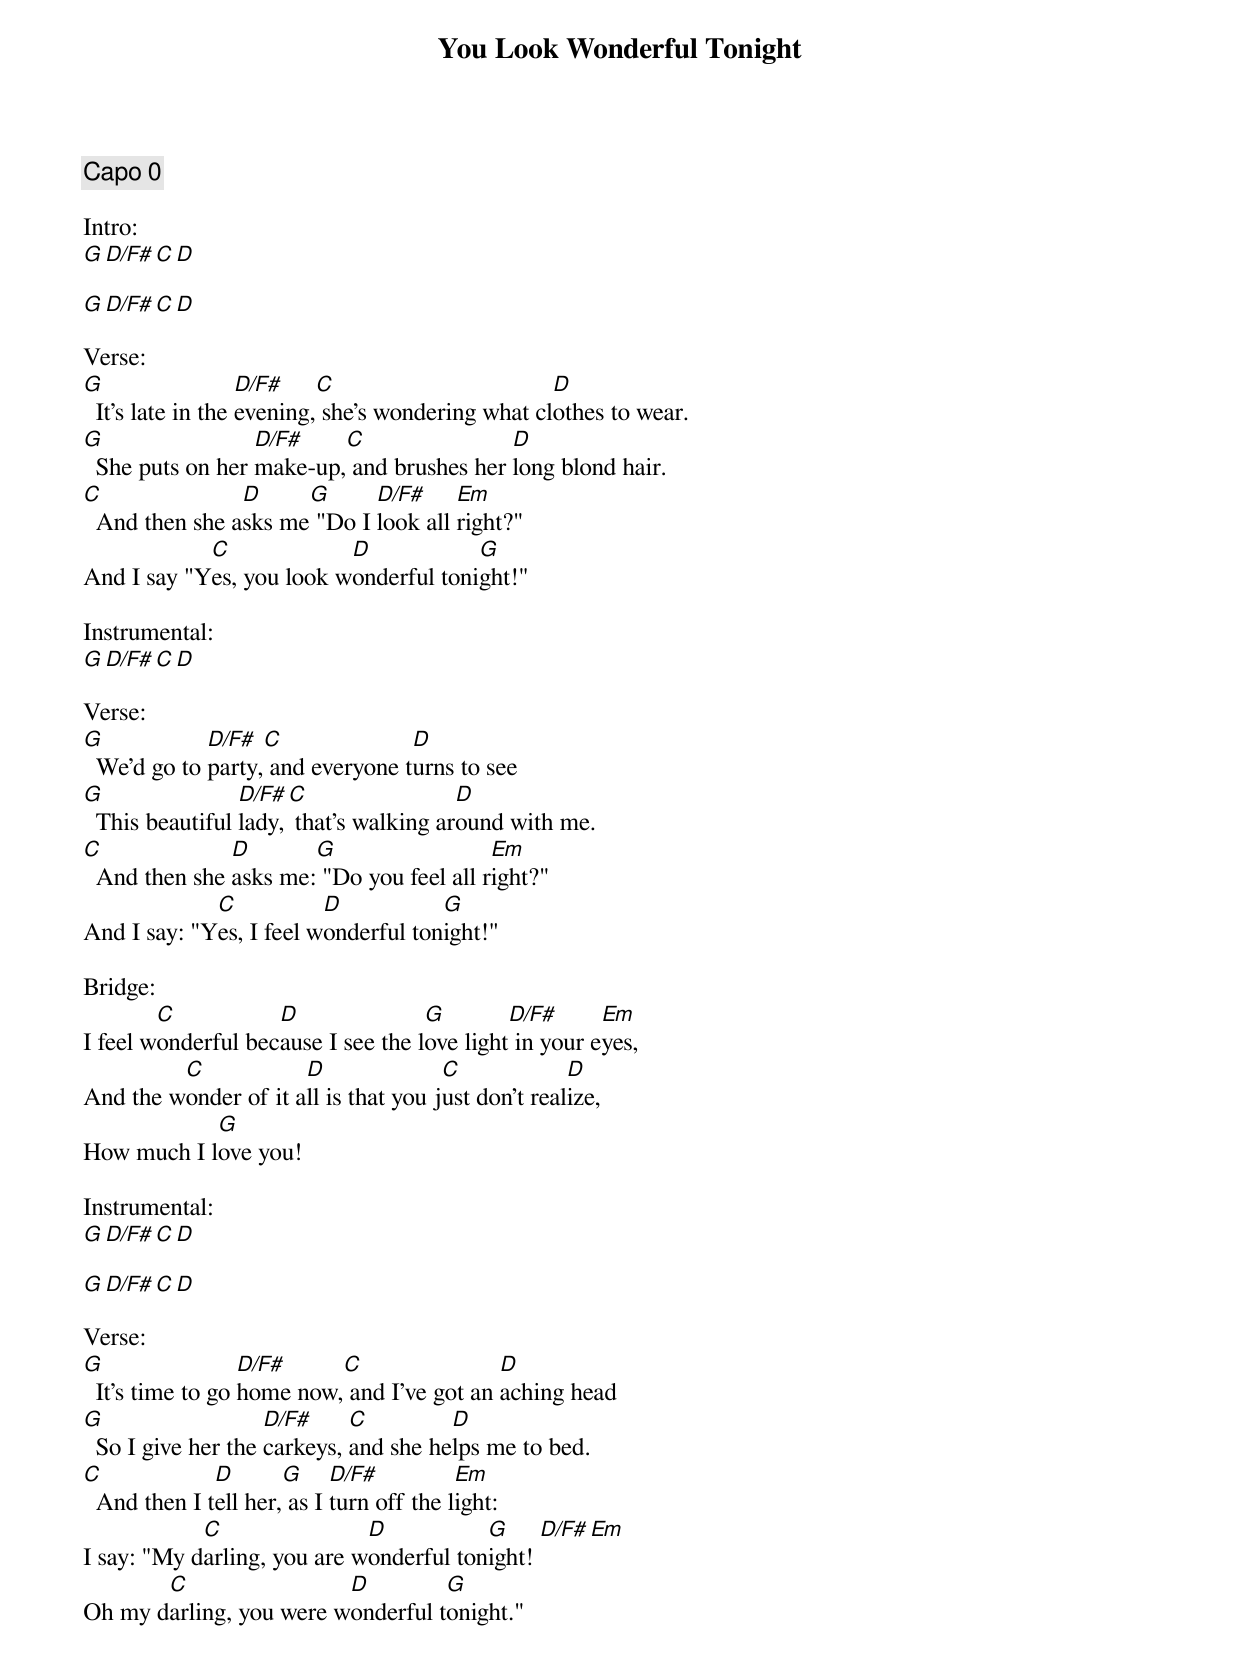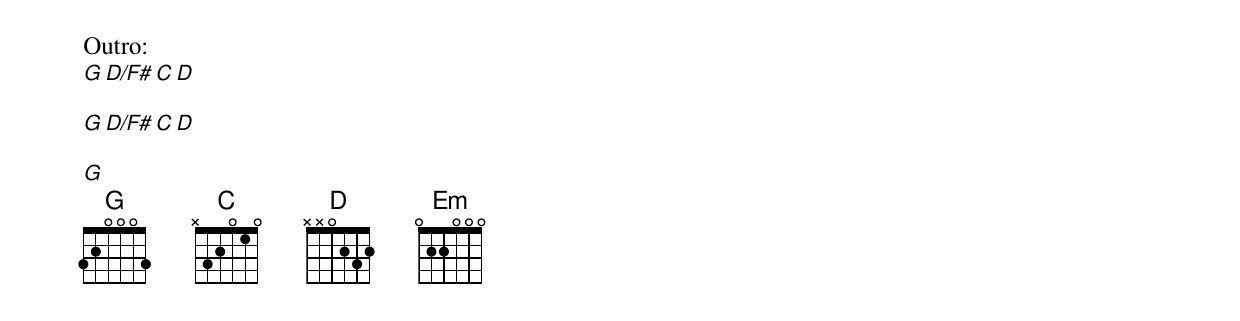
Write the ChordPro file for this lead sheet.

{title:You Look Wonderful Tonight}
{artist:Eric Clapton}
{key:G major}
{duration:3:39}
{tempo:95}
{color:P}

{comment: Capo 0}

Intro:
[G][D/F#][C][D]

[G][D/F#][C][D]

Verse:
[G]  It's late in the [D/F#]evening,[C] she's wondering what cl[D]othes to wear.
[G]  She puts on her [D/F#]make-up,[C] and brushes her [D]long blond hair.
[C]  And then she a[D]sks me[G] "Do I [D/F#]look all [Em]right?"
And I say "Y[C]es, you look w[D]onderful toni[G]ght!"

Instrumental:
[G][D/F#][C][D]

Verse:
[G]  We'd go to [D/F#]party,[C] and everyone t[D]urns to see
[G]  This beautiful [D/F#]lady,[C] that's walking ar[D]ound with me.
[C]  And then she [D]asks me:[G] "Do you feel all r[Em]ight?"
And I say: "Y[C]es, I feel w[D]onderful ton[G]ight!"

Bridge:
I feel w[C]onderful bec[D]ause I see the l[G]ove light[D/F#] in your e[Em]yes,
And the w[C]onder of it a[D]ll is that you j[C]ust don't real[D]ize,
How much I l[G]ove you!

Instrumental:
[G][D/F#][C][D]

[G][D/F#][C][D]

Verse:
[G]  It's time to go [D/F#]home now,[C] and I've got an [D]aching head
[G]  So I give her the [D/F#]carkeys, [C]and she he[D]lps me to bed.
[C]  And then I t[D]ell her,[G] as I [D/F#]turn off the l[Em]ight:
I say: "My d[C]arling, you are w[D]onderful ton[G]ight! [D/F#][Em]
Oh my d[C]arling, you were w[D]onderful t[G]onight."

Outro:
[G][D/F#][C][D]

[G][D/F#][C][D]

[G]
